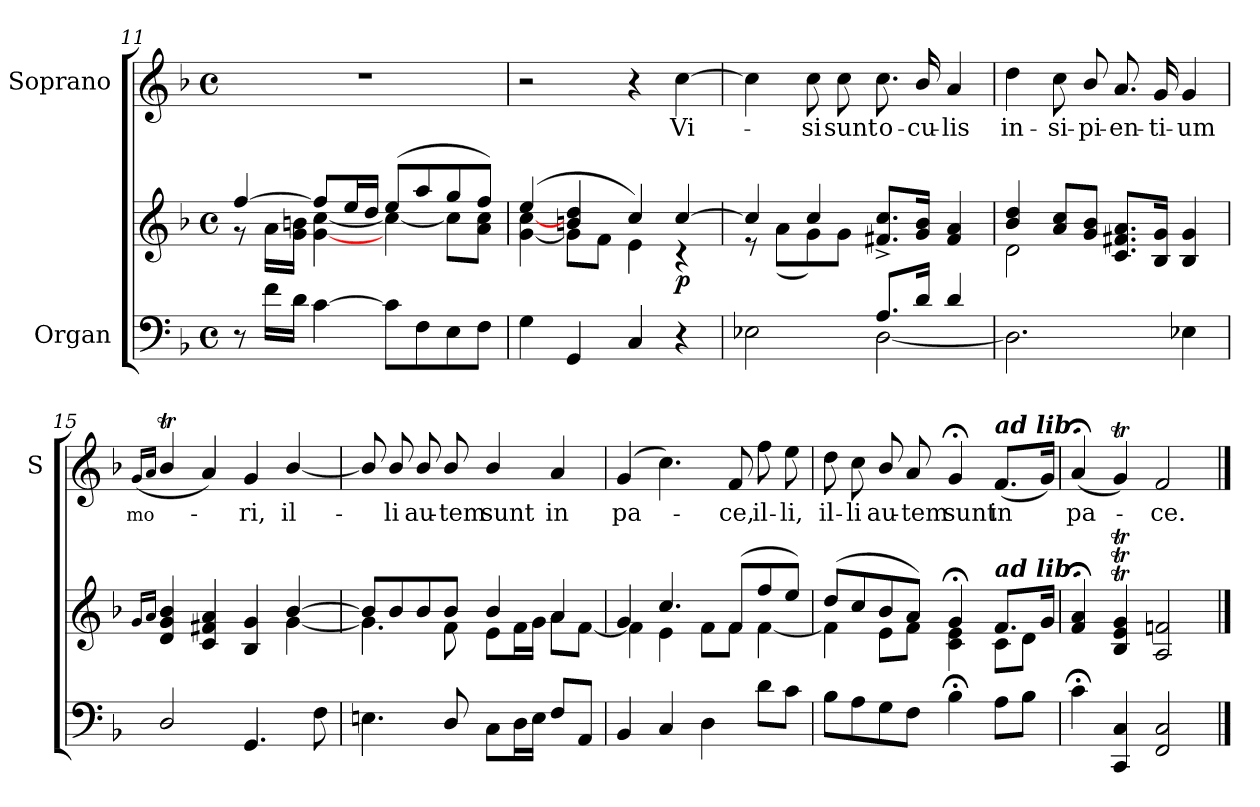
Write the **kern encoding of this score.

**kern	**kern	**dynam	**kern	**text
*part2	*part2	*part2	*part1	*part1
*staff3	*staff2	*staff2/3	*staff1	*staff1
*I"Organ	*	*	*I"Soprano	*
*	*	*	*I'S	*
*clefF4	*clefG2	*	*clefG2	*
*k[b-]	*k[b-]	*	*k[b-]	*
*F:	*F:	*	*F:	*
*M4/4	*M4/4	*	*M4/4	*
*met(c)	*met(c)	*	*met(c)	*
=11	=11	=11	=11	=11
*	*^	*	*	*
8r	[4ff/	8r	.	1r	.
16fLL	.	16a\LL	.	.	.
16dJJ	.	16g\ 16bn\JJ	.	.	.
[4c	8ff/L]	[4g\ [4cc\	.	.	.
.	16ee/L	.	.	.	.
.	16dd/JJ	.	.	.	.
8cL]	(>8ee/L	4cc\_	.	.	.
8F	8aa/	.	.	.	.
8E	8gg/	8cc\L]	.	.	.
8FJ	8ff/J)	8a\ 8cc\J	.	.	.
=12	=12	=12	=12	=12	=12
4G	(>4ee/	[4g\ [4cc\	.	2r	.
4GG	4bn/ 4dd/	8g\L]	.	.	.
.	.	8f\J	.	.	.
4C	4cc/)	4e\	.	4r	.
!	!	!	!LO:DY:b	!	!LO:LY:b
4r	[4cc/	4r	p	[4cc	Vi-
!!LO:LB:g=z
=13	=13	=13	=13	=13	=13
*^	*	*	*	*	*
2ryy	2E-X	4cc/]	8r	.	4cc]	.
.	.	.	(<8a\L	.	.	.
!	!	!	!	!	!	!LO:LY:b
.	.	4cc/	8g\)	.	8cc	si
!	!	!	!	!	!	!LO:LY:b
.	.	.	8g\J	.	8cc	sunt
!	!	!	!	!	!	!LO:LY:b
8.A/L	[2D	8.f#X/^ 8.cc/^L	2ryy	.	8.cc	o-
!	!	!	!	!	!	!LO:LY:b
16d/J	.	16g/ 16b-/J	.	.	16b-/	-cu-
!	!	!	!	!	!	!LO:LY:b
4d/	.	4f#/ 4a/	.	.	4a	-lis
*v	*v	*	*	*	*	*
=14	=14	=14	=14	=14	=14
!	!	!	!	!	!LO:LY:b
2.D]	4b-/ 4dd/	2d\	.	4dd	in-
!	!	!	!	!	!LO:LY:b
.	8a/ 8cc/L	.	.	8cc	-si-
!	!	!	!	!	!LO:LY:b
.	8g/ 8b-/J	.	.	8b-/	-pi-
!	!	!	!	!	!LO:LY:b
.	8.c/ 8.f#X/ 8.a/L	2ryy	.	8.a	-en-
!	!	!	!	!	!LO:LY:b
.	16B-/ 16g/J	.	.	16g	-ti-
!	!	!	!	!	!LO:LY:b
4E-X	4B-/ 4g/	.	.	4g	-um
=15	=15	=15	=15	=15	=15
!	!	!	!	!	!LO:LY:b
.	16qqg/LL	.	.	(<16qqgLL	mo-
.	16qqa/JJ	.	.	16qqaJJ	.
2D/	4d/ 4g/ 4b-/	2.ryy	.	4b-T/	.
.	4c/ 4f#X/ 4a/	.	.	4a)	.
!	!	!	!	!	!LO:LY:b
4.GG	4B-/ 4g/	.	.	4g	ri,
!	!	!	!	!	!LO:LY:b
.	[4b-/	[4g\	.	[4b-/	il-
8F	.	.	.	.	.
!!LO:LB:g=z
=16	=16	=16	=16	=16	=16
4.En	8b-/L]	4.g\]	.	8b-/]	.
!	!	!	!	!	!LO:LY:b
.	8b-/	.	.	8b-/	li
!	!	!	!	!	!LO:LY:b
.	8b-/	.	.	8b-/	au-
!	!	!	!	!	!LO:LY:b
8D/	8b-/J	8f\	.	8b-/	-tem
!	!	!	!	!	!LO:LY:b
8CL	4b-/	8e\L	.	4b-/	sunt
16DL	.	16f\L	.	.	.
16EJJ	.	16g\JJ	.	.	.
!	!	!	!	!	!LO:LY:b
8FL	4a/	8a\L	.	4a	in
8AAJ	.	[8f\J	.	.	.
=17	=17	=17	=17	=17	=17
!	!	!	!	!	!LO:LY:b
4BB-	4g/	4f\]	.	(<4g	pa-
4C	4.cc/	4e\	.	4.cc)	.
4D	.	8f\L	.	.	.
!	!	!	!	!	!LO:LY:b
.	(>8f/L	8f\J	.	8f	ce,
!	!	!	!	!	!LO:LY:b
8dL	8ff/	[4f\	.	8ff	il-
!	!	!	!	!	!LO:LY:b
8cJ	8ee/J)	.	.	8ee	-li,
=18	=18	=18	=18	=18	=18
!	!	!	!	!	!LO:LY:b
8B-L	(>8dd/L	4f\]	.	8dd	il-
!	!	!	!	!	!LO:LY:b
8A	8cc/	.	.	8cc	-li
!	!	!	!	!	!LO:LY:b
8G	8b-/	8e\L	.	8b-/	au-
!	!	!	!	!	!LO:LY:b
8FJ	8a/J)	8f\J	.	8a	-tem
!	!	!	!	!	!LO:LY:b
4B-;<	4g;</	4c\ 4e\	.	4g;<	sunt
!	!	!	!	!LO:TX:a:Bi:t=ad lib.	!
!	!LO:TX:a:Bi:t=ad lib.	!	!	!	!
!	!	!	!	!	!LO:LY:b
8AL	8.f/L	8c\L	.	(<8.fL	in
8B-J	.	8d\J	.	.	.
.	16g/J	.	.	16gJ)	.
=19	=19	=19	=19	=19	=19
!	!	!	!	!	!LO:LY:b
4c;<	4f/;< 4a/;<	1ryy	.	(<4a;<	pa-
4CC 4C	4B-/T 4e/T 4g/T	.	.	4gT)	.
!	!	!	!	!	!LO:LY:b
2FF 2C	2A/ 2f/	.	.	2f	ce.
*	*v	*v	*	*	*
==	==	==	==	==
*-	*-	*-	*-	*-
